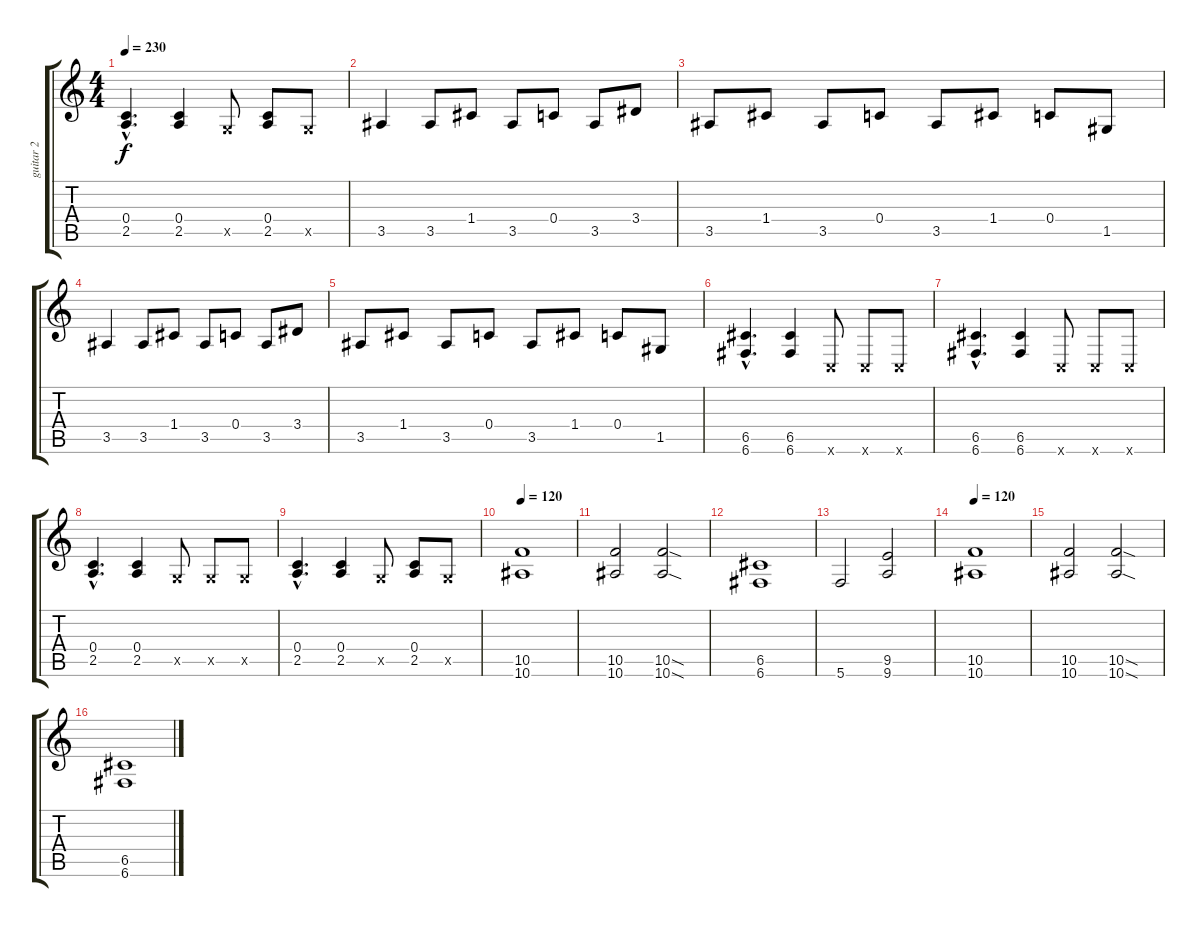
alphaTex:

\track ("guitar 2" "guitar 2") {instrument overdrivenguitar}
\staff {score tabs}
\tuning (D4 A3 F3 C3 G2 C2) {hide}
\ts (4 4)
\tempo 230
\clef g2
\ks c
(0.4{hac} 2.5{hac}).4{d dy f} (0.4 2.5).4 0.5{x}.8 (0.4 2.5).8 0.5{x}.8 |
3.5.4 3.5.8 1.4.8 3.5.8 0.4.8 3.5.8 3.4.8 |
3.5.8 1.4.8 3.5.8 0.4.8 3.5.8 1.4.8 0.4.8 1.5.8 |
3.5.4 3.5.8 1.4.8 3.5.8 0.4.8 3.5.8 3.4.8 |
3.5.8 1.4.8 3.5.8 0.4.8 3.5.8 1.4.8 0.4.8 1.5.8 |
(6.5{hac} 6.6{hac}).4{d} (6.5 6.6).4 0.6{x}.8 0.6{x}.8 0.6{x}.8 |
(6.5{hac} 6.6{hac}).4{d} (6.5 6.6).4 0.6{x}.8 0.6{x}.8 0.6{x}.8 |
(0.4{hac} 2.5{hac}).4{d} (0.4 2.5).4 0.5{x}.8 0.5{x}.8 0.5{x}.8 |
(0.4{hac} 2.5{hac}).4{d} (0.4 2.5).4 0.5{x}.8 (0.4 2.5).8 0.5{x}.8 |
\tempo 120
(10.5 10.6).1 |
(10.5 10.6).2 (10.5{sod} 10.6{sod}).2 |
(6.5 6.6).1 |
5.6.2 (9.5 9.6).2 |
\tempo 120
(10.5 10.6).1 |
(10.5 10.6).2 (10.5{sod} 10.6{sod}).2 |
(6.5 6.6).1
